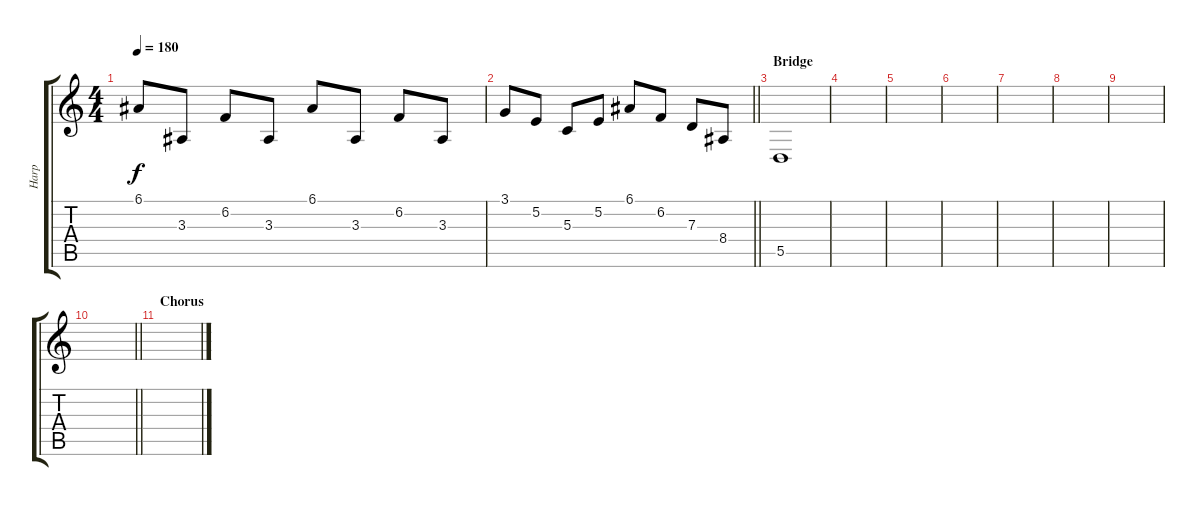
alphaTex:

\track ("Harp" "Harp") {instrument orchestralharp}
\staff {score tabs}
\tuning (E4 B3 G3 D3 A2 E2) {hide}
\ts (4 4)
\tempo 180
\clef g2
\ks c
6.1.8{dy f} 3.3.8 6.2.8 3.3.8 6.1.8 3.3.8 6.2.8 3.3.8 |
\barLineRight lightlight
3.1.8 5.2.8 5.3.8 5.2.8 6.1.8 6.2.8 7.3.8 8.4.8 |
\section ("" "Bridge")
5.5.1 |
|
|
|
|
|
|
\barLineRight lightlight
|
\section ("" "Chorus")
